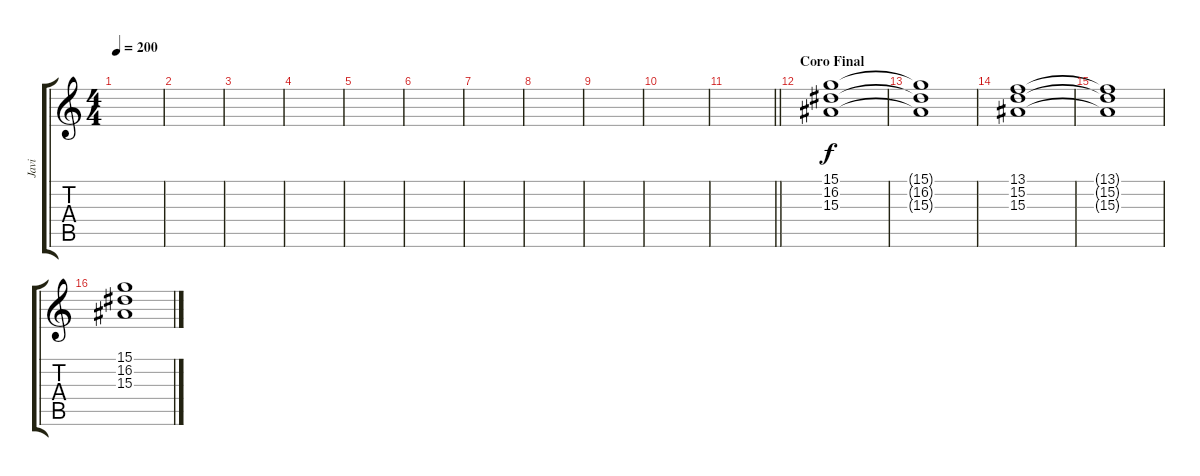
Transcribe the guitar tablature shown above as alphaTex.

\track ("Javi" "Javi") {instrument pad2warm}
\staff {score tabs}
\tuning (E4 B3 G3 D3 A2 E2) {hide}
\ts (4 4)
\tempo 200
\clef g2
\ks c
|
|
|
|
|
|
|
|
|
|
\barLineRight lightlight
|
\section ("" "Coro Final")
(15.1 16.2 15.3).1{instrument pad2warm} |
(15.1{t} 16.2{t} 15.3{t}).1 |
(13.1 15.2 15.3).1 |
(13.1{t} 15.2{t} 15.3{t}).1 |
(15.1 16.2 15.3).1
